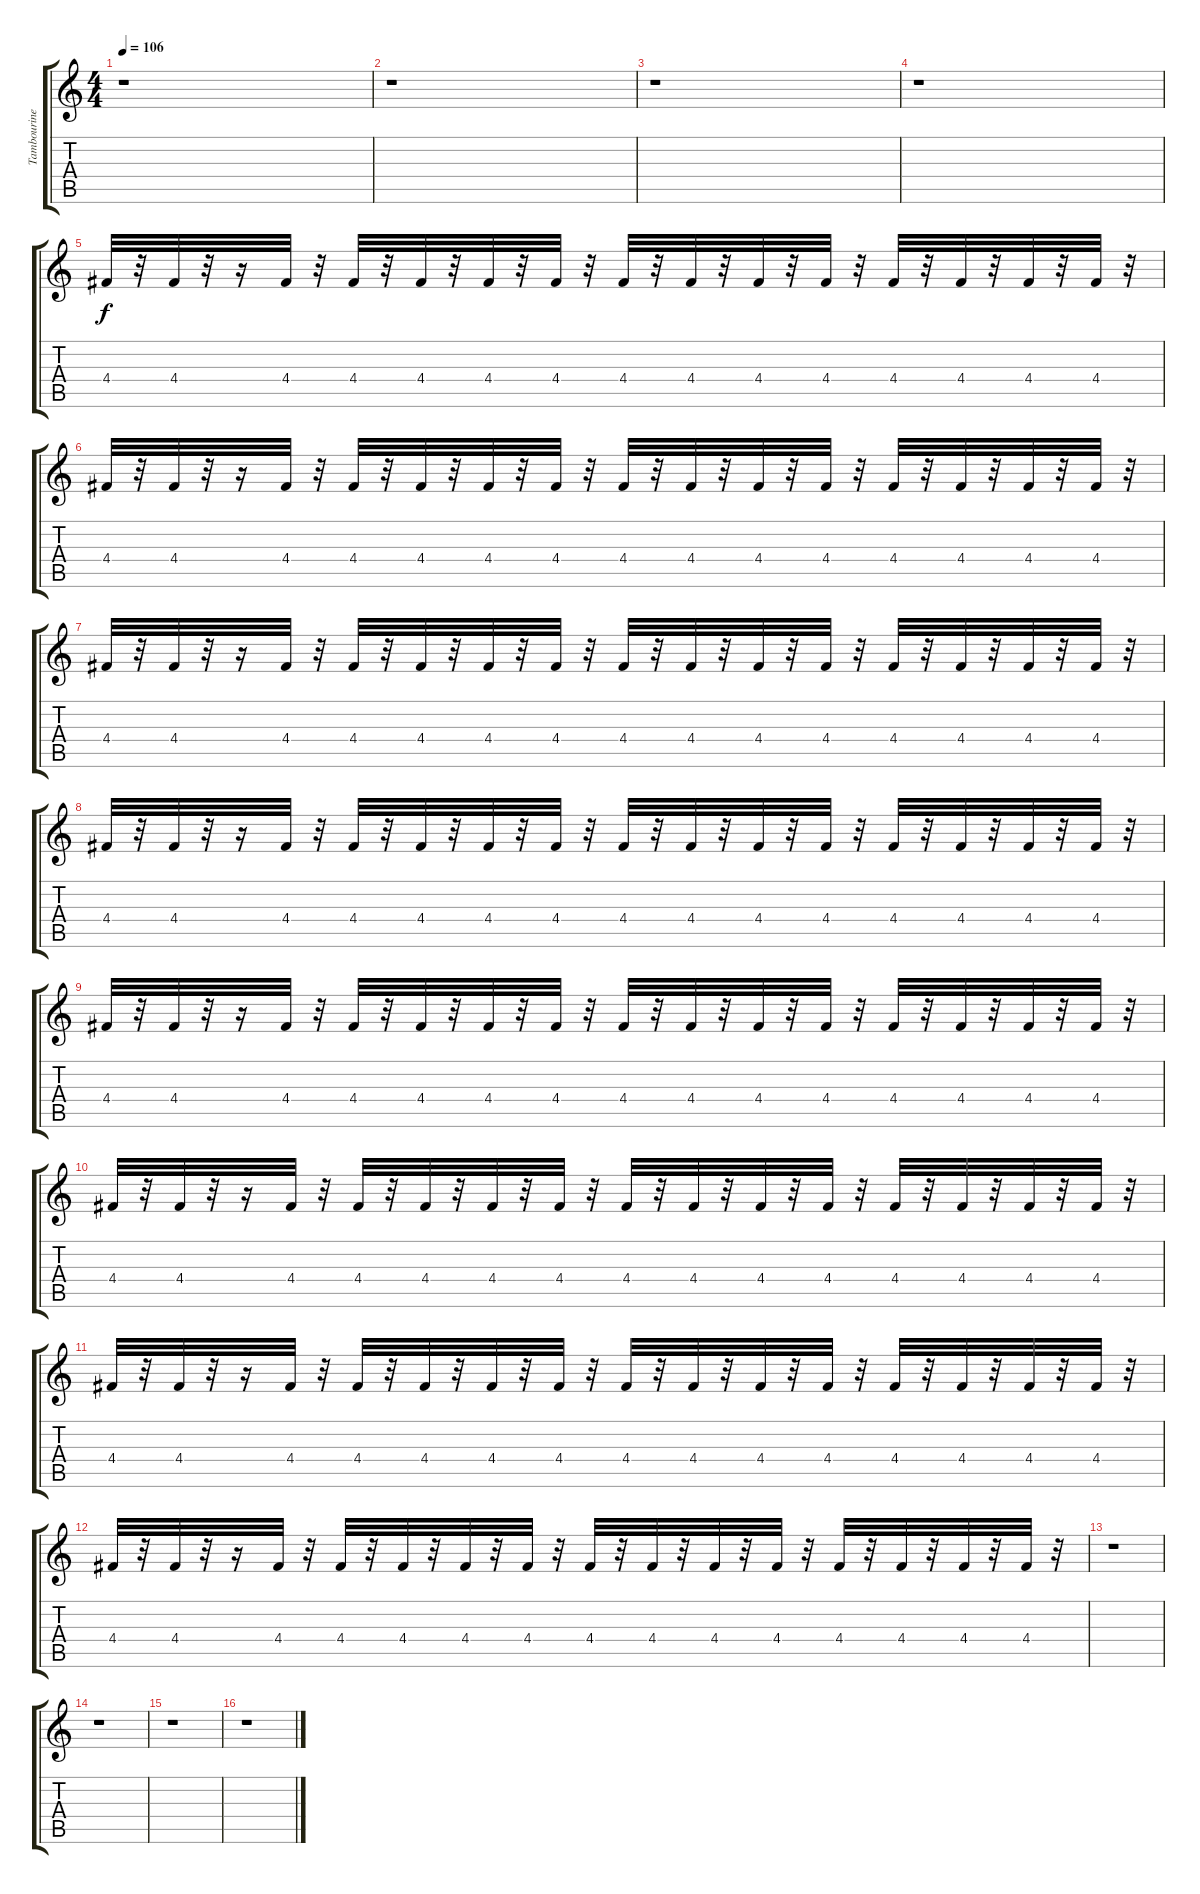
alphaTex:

\track ("Tambourine" "Tambourine") {instrument acousticguitarnylon}
\staff {score tabs}
\tuning (E4 B3 G3 D3 A2 E2) {hide}
\ts (4 4)
\tempo 106
\clef g2
\ks c
r.1{dy f} |
r.1 |
r.1 |
r.1 |
4.4.32 r.32 4.4.32 r.32 r.16 4.4.32 r.32 4.4.32 r.32 4.4.32 r.32 4.4.32 r.32 4.4.32 r.32 4.4.32 r.32 4.4.32 r.32 4.4.32 r.32 4.4.32 r.32 4.4.32 r.32 4.4.32 r.32 4.4.32 r.32 4.4.32 r.32 |
4.4.32 r.32 4.4.32 r.32 r.16 4.4.32 r.32 4.4.32 r.32 4.4.32 r.32 4.4.32 r.32 4.4.32 r.32 4.4.32 r.32 4.4.32 r.32 4.4.32 r.32 4.4.32 r.32 4.4.32 r.32 4.4.32 r.32 4.4.32 r.32 4.4.32 r.32 |
4.4.32 r.32 4.4.32 r.32 r.16 4.4.32 r.32 4.4.32 r.32 4.4.32 r.32 4.4.32 r.32 4.4.32 r.32 4.4.32 r.32 4.4.32 r.32 4.4.32 r.32 4.4.32 r.32 4.4.32 r.32 4.4.32 r.32 4.4.32 r.32 4.4.32 r.32 |
4.4.32 r.32 4.4.32 r.32 r.16 4.4.32 r.32 4.4.32 r.32 4.4.32 r.32 4.4.32 r.32 4.4.32 r.32 4.4.32 r.32 4.4.32 r.32 4.4.32 r.32 4.4.32 r.32 4.4.32 r.32 4.4.32 r.32 4.4.32 r.32 4.4.32 r.32 |
4.4.32 r.32 4.4.32 r.32 r.16 4.4.32 r.32 4.4.32 r.32 4.4.32 r.32 4.4.32 r.32 4.4.32 r.32 4.4.32 r.32 4.4.32 r.32 4.4.32 r.32 4.4.32 r.32 4.4.32 r.32 4.4.32 r.32 4.4.32 r.32 4.4.32 r.32 |
4.4.32 r.32 4.4.32 r.32 r.16 4.4.32 r.32 4.4.32 r.32 4.4.32 r.32 4.4.32 r.32 4.4.32 r.32 4.4.32 r.32 4.4.32 r.32 4.4.32 r.32 4.4.32 r.32 4.4.32 r.32 4.4.32 r.32 4.4.32 r.32 4.4.32 r.32 |
4.4.32 r.32 4.4.32 r.32 r.16 4.4.32 r.32 4.4.32 r.32 4.4.32 r.32 4.4.32 r.32 4.4.32 r.32 4.4.32 r.32 4.4.32 r.32 4.4.32 r.32 4.4.32 r.32 4.4.32 r.32 4.4.32 r.32 4.4.32 r.32 4.4.32 r.32 |
4.4.32 r.32 4.4.32 r.32 r.16 4.4.32 r.32 4.4.32 r.32 4.4.32 r.32 4.4.32 r.32 4.4.32 r.32 4.4.32 r.32 4.4.32 r.32 4.4.32 r.32 4.4.32 r.32 4.4.32 r.32 4.4.32 r.32 4.4.32 r.32 4.4.32 r.32 |
r.1 |
r.1 |
r.1 |
r.1
